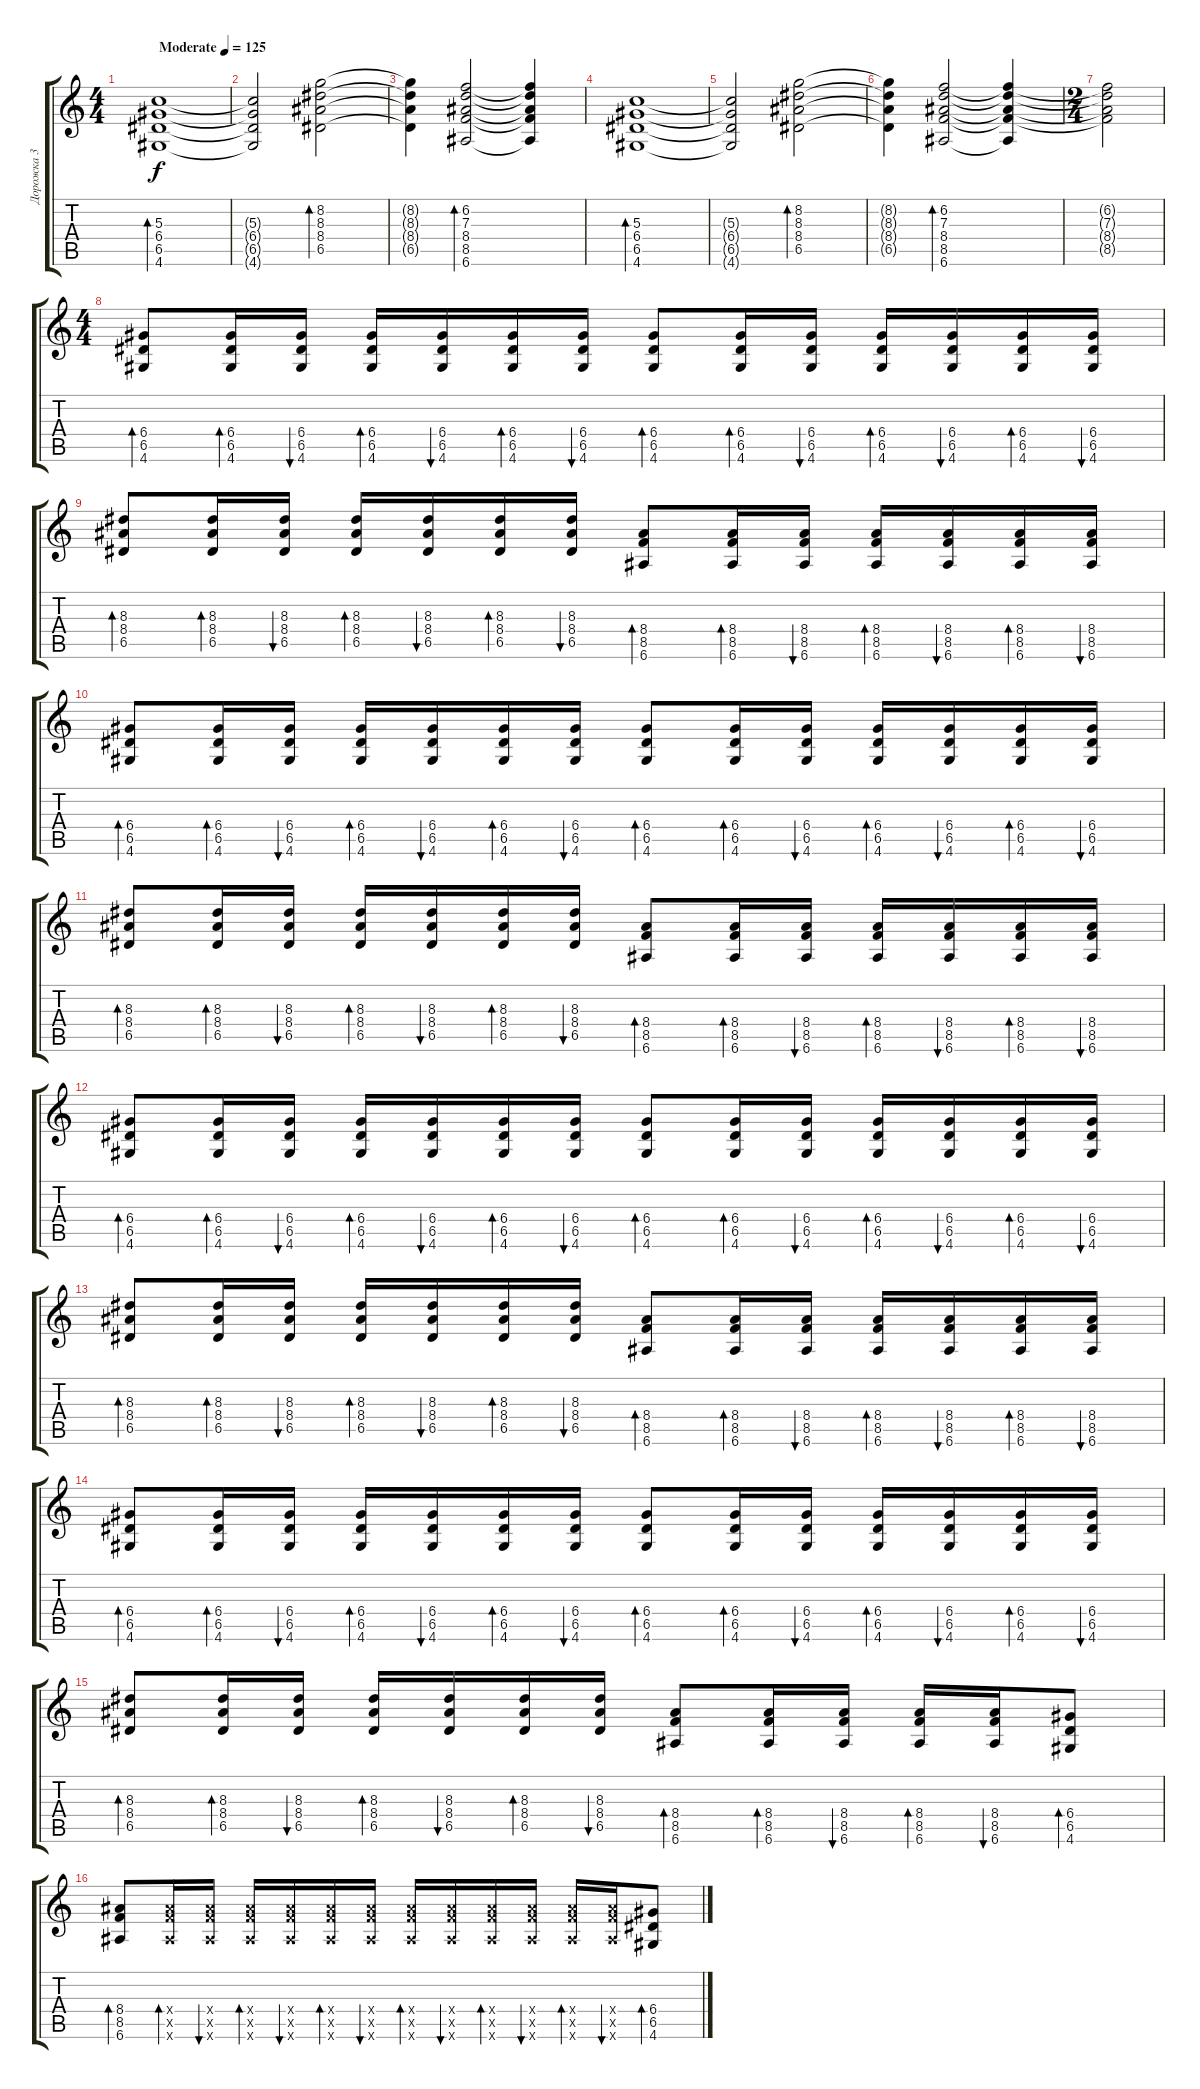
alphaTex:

\track ("Дорожка 3" "Дорожка 3") {instrument acousticguitarsteel}
\staff {score tabs}
\tuning (E4 B3 G3 D3 A2 E2) {hide}
\ts (4 4)
\tempo (125 "Moderate")
\clef g2
\ks c
(5.3 6.4 6.5 4.6).1{bd 240 dy f instrument acousticguitarsteel} |
(5.3{t} 6.4{t} 6.5{t} 4.6{t}).2 (8.2 8.3 8.4 6.5).2{bd 240} |
(8.2{t} 8.3{t} 8.4{t} 6.5{t}).4 (6.2 7.3 8.4 8.5 6.6).2{bd 240} (6.2{t} 7.3{t} 8.4{t} 8.5{t} 6.6{t}).4 |
(5.3 6.4 6.5 4.6).1{bd 240} |
(5.3{t} 6.4{t} 6.5{t} 4.6{t}).2 (8.2 8.3 8.4 6.5).2{bd 240} |
(8.2{t} 8.3{t} 8.4{t} 6.5{t}).4 (6.2 7.3 8.4 8.5 6.6).2{bd 240} (6.2{t} 7.3{t} 8.4{t} 8.5{t} 6.6{t}).4 |
\ts (2 4)
(6.2{t} 7.3{t} 8.4{t} 8.5{t}).2 |
\ts (4 4)
(6.4 6.5 4.6).8{bd 240} (6.4 6.5 4.6).16{bd 240} (6.4 6.5 4.6).16{bu 240} (6.4 6.5 4.6).16{bd 240} (6.4 6.5 4.6).16{bu 120} (6.4 6.5 4.6).16{bd 240} (6.4 6.5 4.6).16{bu 240} (6.4 6.5 4.6).8{bd 240} (6.4 6.5 4.6).16{bd 120} (6.4 6.5 4.6).16{bu 120} (6.4 6.5 4.6).16{bd 120} (6.4 6.5 4.6).16{bu 120} (6.4 6.5 4.6).16{bd 120} (6.4 6.5 4.6).16{bu 120} |
(8.3 8.4 6.5).8{bd 240} (8.3 8.4 6.5).16{bd 120} (8.3 8.4 6.5).16{bu 120} (8.3 8.4 6.5).16{bd 120} (8.3 8.4 6.5).16{bu 60} (8.3 8.4 6.5).16{bd 120} (8.3 8.4 6.5).16{bu 60} (8.4 8.5 6.6).8{bd 240} (8.4 8.5 6.6).16{bd 120} (8.4 8.5 6.6).16{bu 120} (8.4 8.5 6.6).16{bd 120} (8.4 8.5 6.6).16{bu 120} (8.4 8.5 6.6).16{bd 120} (8.4 8.5 6.6).16{bu 120} |
(6.4 6.5 4.6).8{bd 240} (6.4 6.5 4.6).16{bd 240} (6.4 6.5 4.6).16{bu 240} (6.4 6.5 4.6).16{bd 240} (6.4 6.5 4.6).16{bu 120} (6.4 6.5 4.6).16{bd 240} (6.4 6.5 4.6).16{bu 240} (6.4 6.5 4.6).8{bd 240} (6.4 6.5 4.6).16{bd 120} (6.4 6.5 4.6).16{bu 120} (6.4 6.5 4.6).16{bd 120} (6.4 6.5 4.6).16{bu 120} (6.4 6.5 4.6).16{bd 120} (6.4 6.5 4.6).16{bu 120} |
(8.3 8.4 6.5).8{bd 240} (8.3 8.4 6.5).16{bd 120} (8.3 8.4 6.5).16{bu 120} (8.3 8.4 6.5).16{bd 120} (8.3 8.4 6.5).16{bu 60} (8.3 8.4 6.5).16{bd 120} (8.3 8.4 6.5).16{bu 60} (8.4 8.5 6.6).8{bd 240} (8.4 8.5 6.6).16{bd 120} (8.4 8.5 6.6).16{bu 120} (8.4 8.5 6.6).16{bd 120} (8.4 8.5 6.6).16{bu 120} (8.4 8.5 6.6).16{bd 120} (8.4 8.5 6.6).16{bu 120} |
(6.4 6.5 4.6).8{bd 240} (6.4 6.5 4.6).16{bd 240} (6.4 6.5 4.6).16{bu 240} (6.4 6.5 4.6).16{bd 240} (6.4 6.5 4.6).16{bu 120} (6.4 6.5 4.6).16{bd 240} (6.4 6.5 4.6).16{bu 240} (6.4 6.5 4.6).8{bd 240} (6.4 6.5 4.6).16{bd 120} (6.4 6.5 4.6).16{bu 120} (6.4 6.5 4.6).16{bd 120} (6.4 6.5 4.6).16{bu 120} (6.4 6.5 4.6).16{bd 120} (6.4 6.5 4.6).16{bu 120} |
(8.3 8.4 6.5).8{bd 240} (8.3 8.4 6.5).16{bd 120} (8.3 8.4 6.5).16{bu 120} (8.3 8.4 6.5).16{bd 120} (8.3 8.4 6.5).16{bu 60} (8.3 8.4 6.5).16{bd 120} (8.3 8.4 6.5).16{bu 60} (8.4 8.5 6.6).8{bd 240} (8.4 8.5 6.6).16{bd 120} (8.4 8.5 6.6).16{bu 120} (8.4 8.5 6.6).16{bd 120} (8.4 8.5 6.6).16{bu 120} (8.4 8.5 6.6).16{bd 120} (8.4 8.5 6.6).16{bu 120} |
(6.4 6.5 4.6).8{bd 240} (6.4 6.5 4.6).16{bd 240} (6.4 6.5 4.6).16{bu 240} (6.4 6.5 4.6).16{bd 240} (6.4 6.5 4.6).16{bu 120} (6.4 6.5 4.6).16{bd 240} (6.4 6.5 4.6).16{bu 240} (6.4 6.5 4.6).8{bd 240} (6.4 6.5 4.6).16{bd 120} (6.4 6.5 4.6).16{bu 120} (6.4 6.5 4.6).16{bd 120} (6.4 6.5 4.6).16{bu 120} (6.4 6.5 4.6).16{bd 120} (6.4 6.5 4.6).16{bu 120} |
(8.3 8.4 6.5).8{bd 240} (8.3 8.4 6.5).16{bd 120} (8.3 8.4 6.5).16{bu 120} (8.3 8.4 6.5).16{bd 120} (8.3 8.4 6.5).16{bu 60} (8.3 8.4 6.5).16{bd 120} (8.3 8.4 6.5).16{bu 60} (8.4 8.5 6.6).8{bd 240} (8.4 8.5 6.6).16{bd 120} (8.4 8.5 6.6).16{bu 120} (8.4 8.5 6.6).16{bd 120} (8.4 8.5 6.6).16{bu 120} (6.4 6.5 4.6).8{bd 240} |
(8.4 8.5 6.6).8{bd 240} (8.4{x} 8.5{x} 6.6{x}).16{bd 120} (8.4{x} 8.5{x} 6.6{x}).16{bu 120} (8.4{x} 8.5{x} 6.6{x}).16{bd 120} (8.4{x} 8.5{x} 6.6{x}).16{bu 120} (8.4{x} 8.5{x} 6.6{x}).16{bd 120} (8.4{x} 8.5{x} 6.6{x}).16{bu 120} (8.4{x} 8.5{x} 6.6{x}).16{bd 120} (8.4{x} 8.5{x} 6.6{x}).16{bu 120} (8.4{x} 8.5{x} 6.6{x}).16{bd 120} (8.4{x} 8.5{x} 6.6{x}).16{bu 120} (8.4{x} 8.5{x} 6.6{x}).16{bd 120} (8.4{x} 8.5{x} 6.6{x}).16{bu 120} (6.4 6.5 4.6).8{bd 240}
